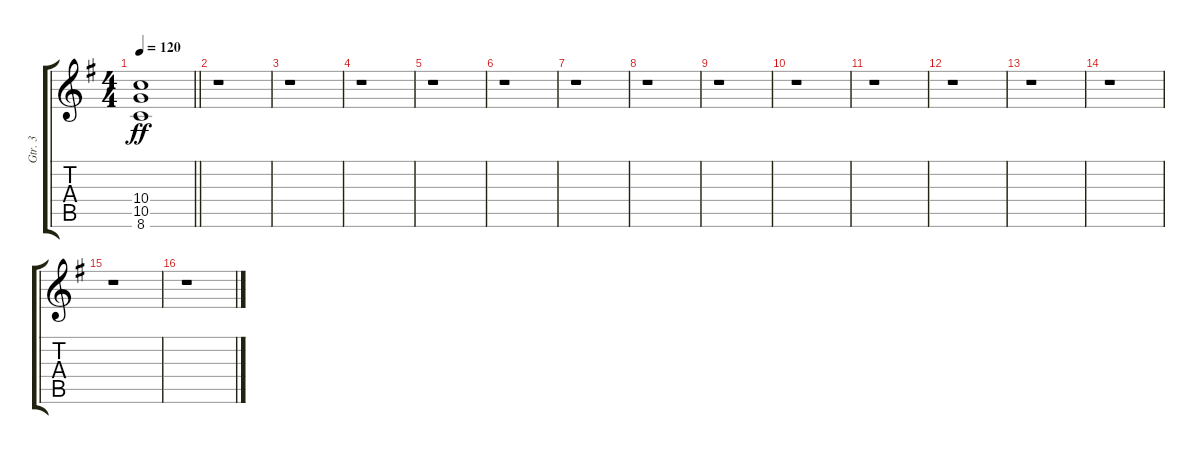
\track ("Gtr. 3" "Gtr. 3") {instrument distortionguitar}
\staff {score tabs}
\tuning (E4 B3 G3 D3 A2 E2) {hide}
\ts (4 4)
\tempo 120
\clef g2
\barLineRight lightlight
\ks g
(10.4{t} 10.5{t} 8.6{t}).1{dy ff} |
r.1 |
r.1 |
r.1 |
r.1 |
r.1 |
r.1 |
r.1 |
r.1 |
r.1 |
r.1 |
r.1 |
r.1 |
r.1 |
r.1 |
r.1
